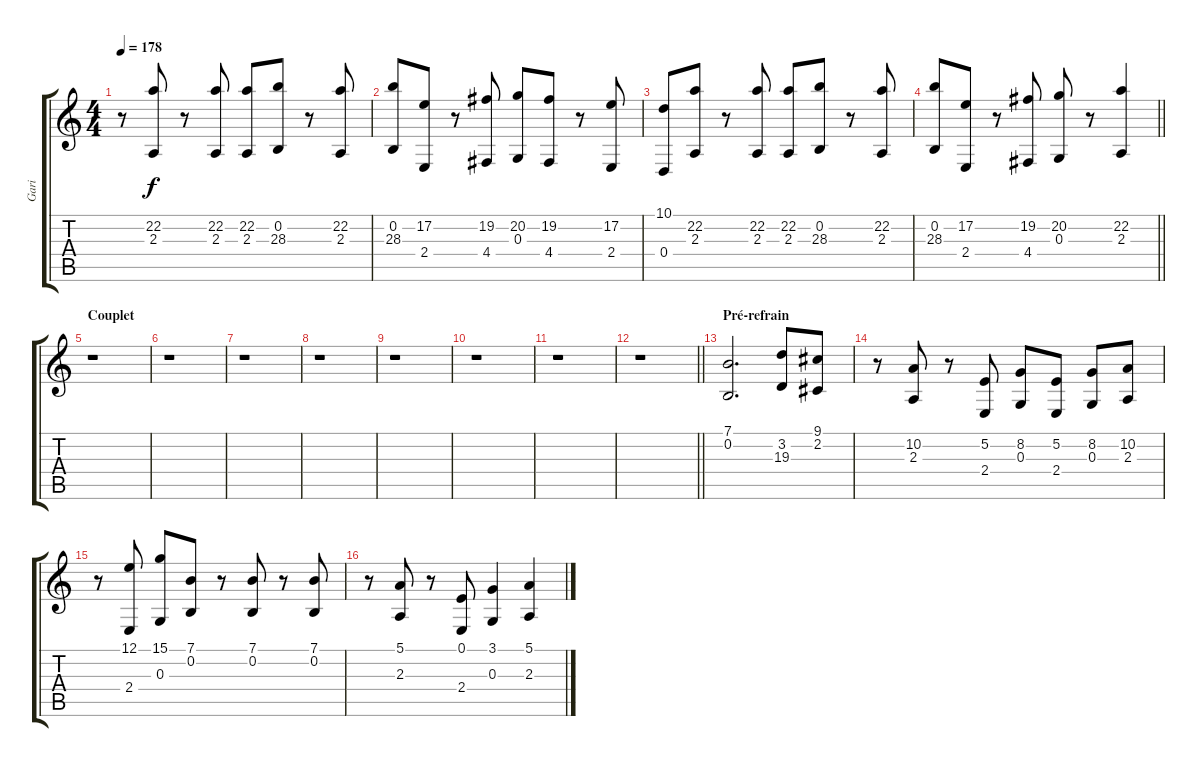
\track ("Gari" "Gari") {instrument trombone}
\staff {score tabs}
\tuning (E4 B3 G3 D3 A2 E2) {hide}
\ts (4 4)
\tempo 178
\clef g2
\ks c
r.8{dy f} (22.2 2.3).8 r.8 (22.2 2.3).8 (22.2 2.3).8 (0.2 28.3).8 r.8 (22.2 2.3).8 |
(0.2 28.3).8 (17.2 2.4).8 r.8 (19.2 4.4).8 (20.2 0.3).8 (19.2 4.4).8 r.8 (17.2 2.4).8 |
(10.1 0.4).8 (22.2 2.3).8 r.8 (22.2 2.3).8 (22.2 2.3).8 (0.2 28.3).8 r.8 (22.2 2.3).8 |
\barLineRight lightlight
(0.2 28.3).8 (17.2 2.4).8 r.8 (19.2 4.4).8 (20.2 0.3).8 r.8 (22.2 2.3).4 |
\section ("" "Couplet")
r.1 |
r.1 |
r.1 |
r.1 |
r.1 |
r.1 |
r.1 |
\barLineRight lightlight
r.1 |
\section ("" "Pré-refrain")
(7.1 0.2).2{d} (3.2 19.3).8 (9.1 2.2).8 |
r.8 (10.2 2.3).8 r.8 (5.2 2.4).8 (8.2 0.3).8 (5.2 2.4).8 (8.2 0.3).8 (10.2 2.3).8 |
r.8 (12.1 2.4).8 (15.1 0.3).8 (7.1 0.2).8 r.8 (7.1 0.2).8 r.8 (7.1 0.2).8 |
r.8 (5.1 2.3).8 r.8 (0.1 2.4).8 (3.1 0.3).4 (5.1 2.3).4
